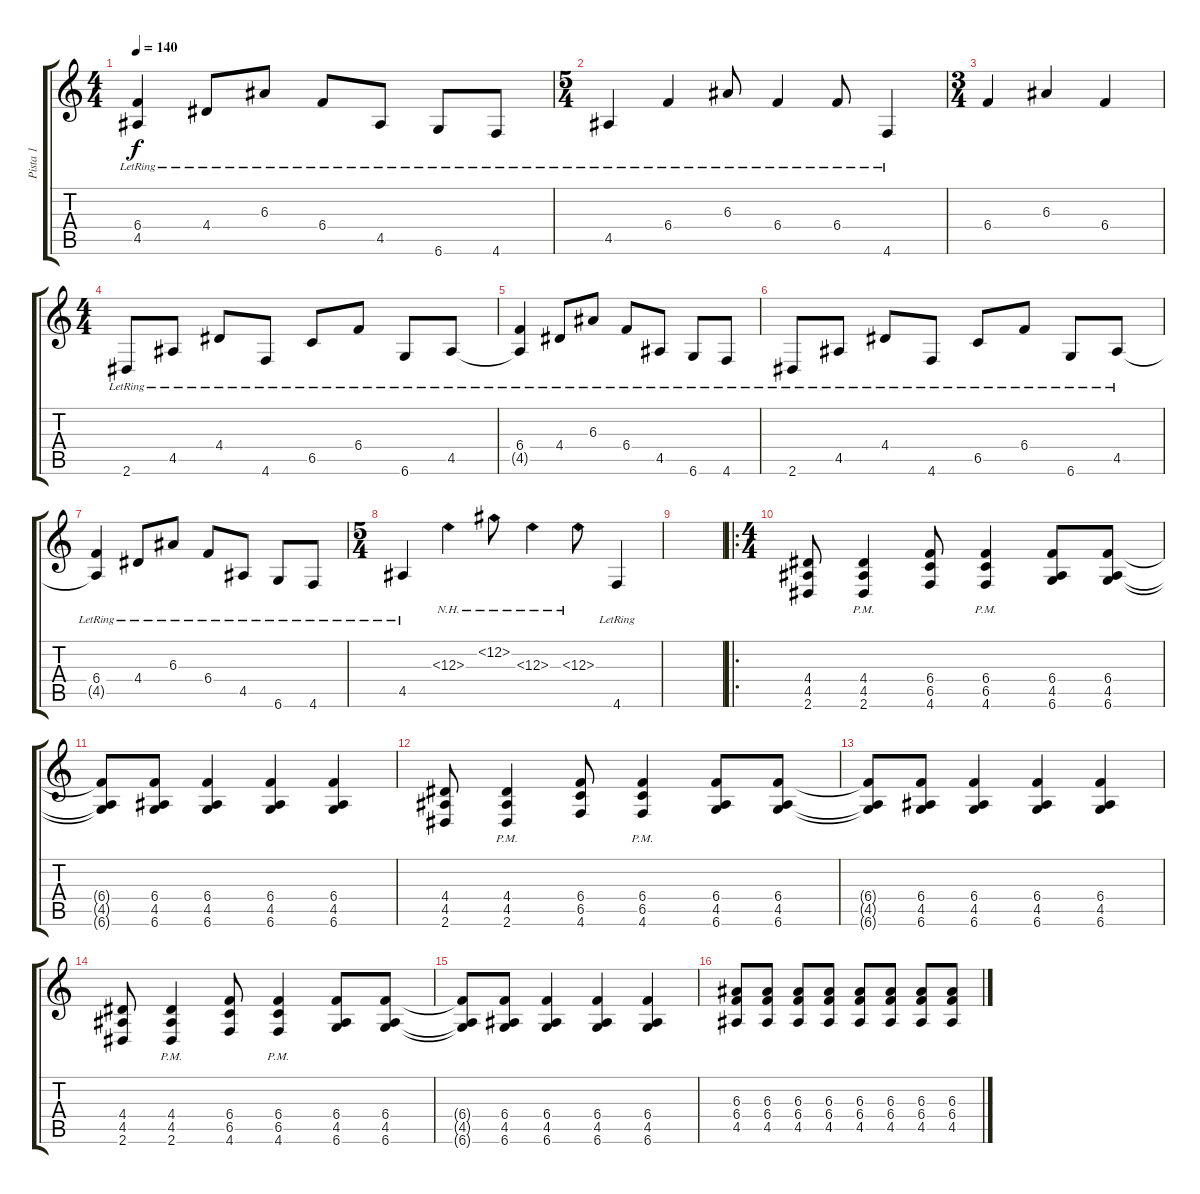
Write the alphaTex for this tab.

\track ("Pista 1" "Pista 1") {instrument acousticguitarsteel}
\staff {score tabs}
\tuning (Db4 Ab3 E3 B2 Gb2 Db2) {hide}
\ts (4 4)
\tempo 140
\clef g2
\ks c
(6.4{lr} 4.5{t}).4{dy f} 4.4{lr}.8 6.3{lr}.8 6.4{lr}.8 4.5{lr}.8 6.6{lr}.8 4.6{lr}.8 |
\ts (5 4)
4.5{lr}.4 6.4{lr}.4 6.3{lr}.8 6.4{lr}.4 6.4{lr}.8 4.6{lr}.4 |
\ts (3 4)
6.4.4 6.3.4 6.4.4 |
\ts (4 4)
2.6{lr}.8 4.5{lr}.8 4.4{lr}.8 4.6{lr}.8 6.5{lr}.8 6.4{lr}.8 6.6{lr}.8 4.5{lr}.8 |
(6.4{lr} 4.5{t}).4 4.4{lr}.8 6.3{lr}.8 6.4{lr}.8 4.5{lr}.8 6.6{lr}.8 4.6{lr}.8 |
2.6{lr}.8 4.5{lr}.8 4.4{lr}.8 4.6{lr}.8 6.5{lr}.8 6.4{lr}.8 6.6{lr}.8 4.5{lr}.8 |
(6.4{lr} 4.5{t}).4 4.4{lr}.8 6.3{lr}.8 6.4{lr}.8 4.5{lr}.8 6.6{lr}.8 4.6{lr}.8 |
\ts (5 4)
4.5{lr}.4 6.3{nh}.4 6.2{nh}.8 6.3{nh}.4 6.3{nh}.8 4.6{lr}.4 |
|
\ro
\ts (4 4)
(4.4 4.5 2.6).8{instrument distortionguitar} (4.4{pm} 4.5{pm} 2.6{pm}).4 (6.4 6.5 4.6).8 (6.4{pm} 6.5{pm} 4.6{pm}).4 (6.4 4.5 6.6).8 (6.4 4.5 6.6).8 |
(6.4{t} 4.5{t} 6.6{t}).8 (6.4 4.5 6.6).8 (6.4 4.5 6.6).4 (6.4 4.5 6.6).4 (6.4 4.5 6.6).4 |
(4.4 4.5 2.6).8{instrument distortionguitar} (4.4{pm} 4.5{pm} 2.6{pm}).4 (6.4 6.5 4.6).8 (6.4{pm} 6.5{pm} 4.6{pm}).4 (6.4 4.5 6.6).8 (6.4 4.5 6.6).8 |
(6.4{t} 4.5{t} 6.6{t}).8 (6.4 4.5 6.6).8 (6.4 4.5 6.6).4 (6.4 4.5 6.6).4 (6.4 4.5 6.6).4 |
(4.4 4.5 2.6).8{instrument distortionguitar} (4.4{pm} 4.5{pm} 2.6{pm}).4 (6.4 6.5 4.6).8 (6.4{pm} 6.5{pm} 4.6{pm}).4 (6.4 4.5 6.6).8 (6.4 4.5 6.6).8 |
(6.4{t} 4.5{t} 6.6{t}).8 (6.4 4.5 6.6).8 (6.4 4.5 6.6).4 (6.4 4.5 6.6).4 (6.4 4.5 6.6).4 |
(6.3 6.4 4.5).8 (6.3 6.4 4.5).8 (6.3 6.4 4.5).8 (6.3 6.4 4.5).8 (6.3 6.4 4.5).8 (6.3 6.4 4.5).8 (6.3 6.4 4.5).8 (6.3 6.4 4.5).8
